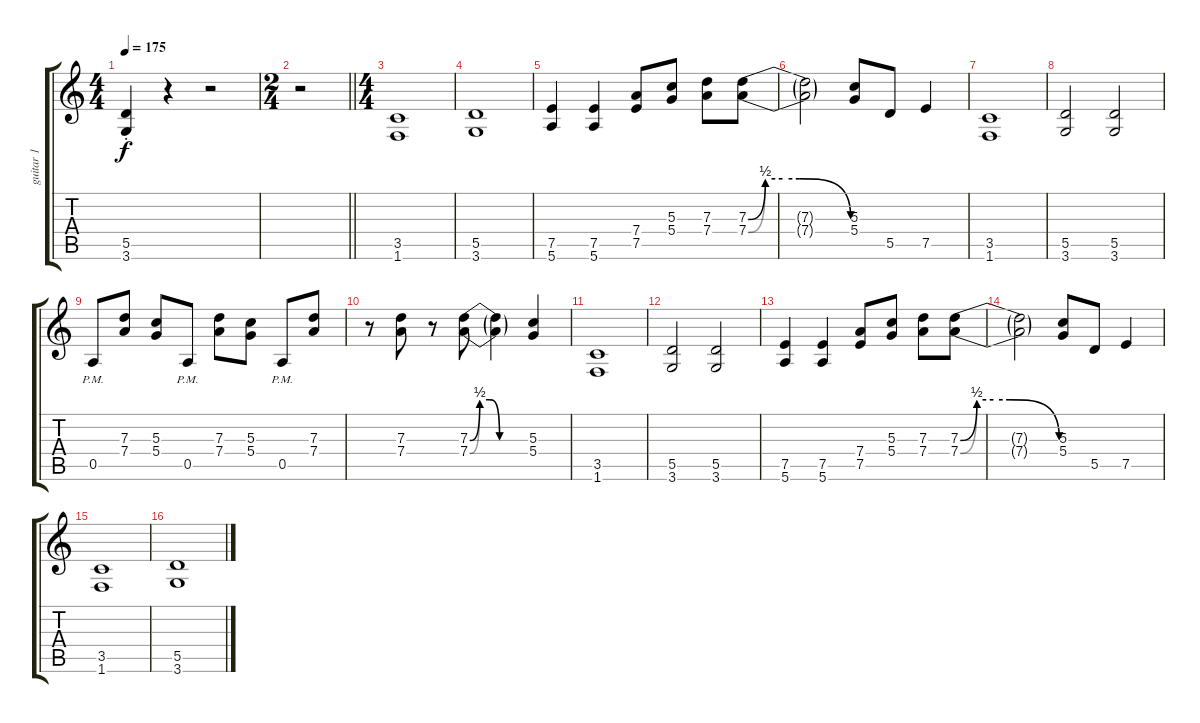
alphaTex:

\track ("guitar 1" "guitar 1") {instrument overdrivenguitar}
\staff {score tabs}
\tuning (E4 B3 G3 D3 A2 E2) {hide}
\ts (4 4)
\tempo 175
\clef g2
\ks c
(5.5{st} 3.6{st}).4{dy f} r.4 r.2 |
\ts (2 4)
\barLineRight lightlight
r.2 |
\ts (4 4)
(3.5 1.6).1 |
(5.5 3.6).1 |
(7.5 5.6).4 (7.5 5.6).4 (7.4 7.5).8 (5.3 5.4).8 (7.3 7.4).8 (7.3{be (custom 0 0 10 2 20 2 30 2 60 0)} 7.4{be (custom 0 0 10 2 20 2 30 2 60 0)}).8 |
(7.3{t} 7.4{t}).2 (5.3 5.4).8 5.5.8 7.5.4 |
(3.5 1.6).1 |
(5.5 3.6).2 (5.5 3.6).2 |
0.5{pm}.8 (7.3 7.4).8 (5.3 5.4).8 0.5{pm}.8 (7.3 7.4).8 (5.3 5.4).8 0.5{pm}.8 (7.3 7.4).8 |
r.8 (7.3 7.4).8 r.8 (7.3{be (custom 0 0 10 2 20 2 30 0 60 0)} 7.4{be (custom 0 0 10 2 20 2 30 0 60 0)}).8 (7.3{t} 7.4{t}).4 (5.3 5.4).4 |
(3.5 1.6).1 |
(5.5 3.6).2 (5.5 3.6).2 |
(7.5 5.6).4 (7.5 5.6).4 (7.4 7.5).8 (5.3 5.4).8 (7.3 7.4).8 (7.3{be (custom 0 0 10 2 20 2 30 2 60 0)} 7.4{be (custom 0 0 10 2 20 2 30 2 60 0)}).8 |
(7.3{t} 7.4{t}).2 (5.3 5.4).8 5.5.8 7.5.4 |
(3.5 1.6).1 |
(5.5 3.6).1
